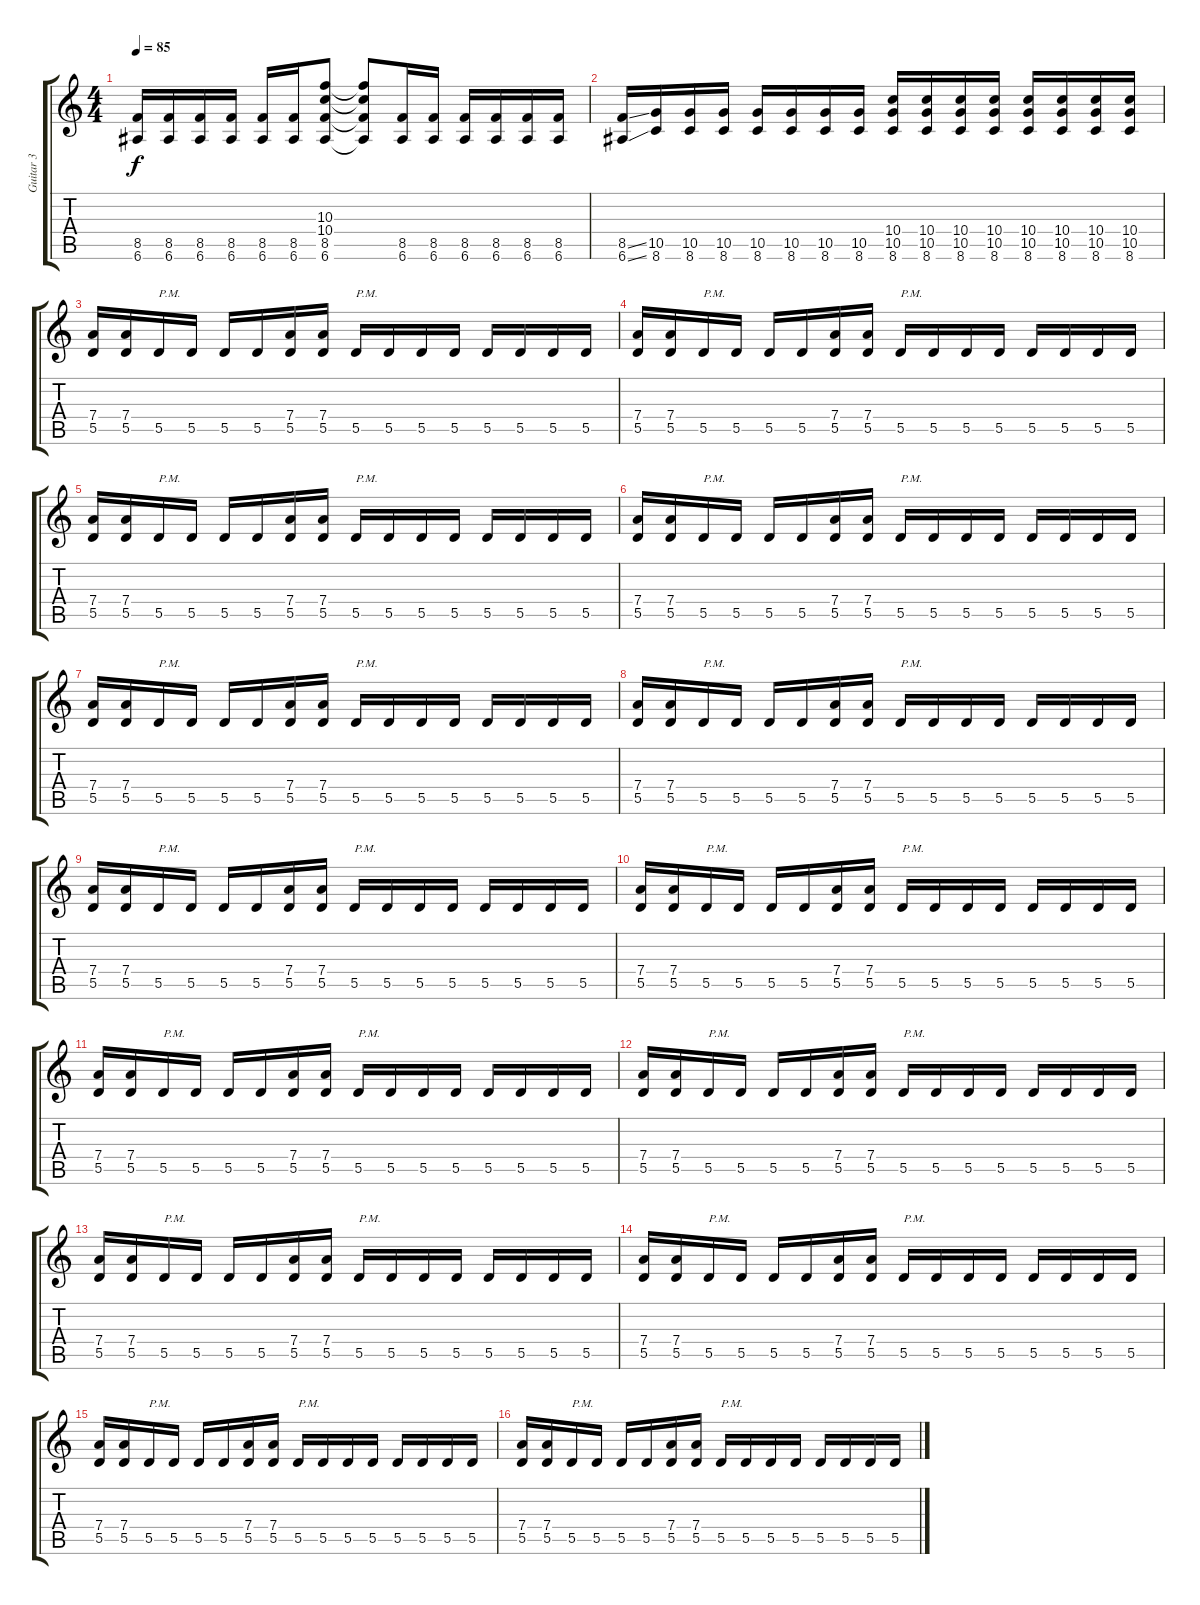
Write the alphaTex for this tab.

\track ("Guitar 3" "Guitar 3") {instrument overdrivenguitar}
\staff {score tabs}
\tuning (E4 B3 G3 D3 A2 E2) {hide}
\ts (4 4)
\tempo 85
\clef g2
\ks c
(8.5 6.6).16{dy f} (8.5 6.6).16 (8.5 6.6).16 (8.5 6.6).16 (8.5 6.6).16 (8.5 6.6).16 (10.3 10.4 8.5 6.6).8 (10.3{t} 10.4{t} 8.5{t} 6.6{t}).8 (8.5 6.6).16 (8.5 6.6).16 (8.5 6.6).16 (8.5 6.6).16 (8.5 6.6).16 (8.5 6.6).16 |
(8.5{ss} 6.6{ss}).16 (10.5 8.6).16 (10.5 8.6).16 (10.5 8.6).16 (10.5 8.6).16 (10.5 8.6).16 (10.5 8.6).16 (10.5 8.6).16 (10.4 10.5 8.6).16 (10.4 10.5 8.6).16 (10.4 10.5 8.6).16 (10.4 10.5 8.6).16 (10.4 10.5 8.6).16 (10.4 10.5 8.6).16 (10.4 10.5 8.6).16 (10.4 10.5 8.6).16 |
(7.4 5.5).16 (7.4 5.5).16 5.5.16{txt "P.M."} 5.5.16 5.5.16 5.5.16 (7.4 5.5).16 (7.4 5.5).16 5.5.16{txt "P.M."} 5.5.16 5.5.16 5.5.16 5.5.16 5.5.16 5.5.16 5.5.16 |
(7.4 5.5).16 (7.4 5.5).16 5.5.16{txt "P.M."} 5.5.16 5.5.16 5.5.16 (7.4 5.5).16 (7.4 5.5).16 5.5.16{txt "P.M."} 5.5.16 5.5.16 5.5.16 5.5.16 5.5.16 5.5.16 5.5.16 |
(7.4 5.5).16 (7.4 5.5).16 5.5.16{txt "P.M."} 5.5.16 5.5.16 5.5.16 (7.4 5.5).16 (7.4 5.5).16 5.5.16{txt "P.M."} 5.5.16 5.5.16 5.5.16 5.5.16 5.5.16 5.5.16 5.5.16 |
(7.4 5.5).16 (7.4 5.5).16 5.5.16{txt "P.M."} 5.5.16 5.5.16 5.5.16 (7.4 5.5).16 (7.4 5.5).16 5.5.16{txt "P.M."} 5.5.16 5.5.16 5.5.16 5.5.16 5.5.16 5.5.16 5.5.16 |
(7.4 5.5).16 (7.4 5.5).16 5.5.16{txt "P.M."} 5.5.16 5.5.16 5.5.16 (7.4 5.5).16 (7.4 5.5).16 5.5.16{txt "P.M."} 5.5.16 5.5.16 5.5.16 5.5.16 5.5.16 5.5.16 5.5.16 |
(7.4 5.5).16 (7.4 5.5).16 5.5.16{txt "P.M."} 5.5.16 5.5.16 5.5.16 (7.4 5.5).16 (7.4 5.5).16 5.5.16{txt "P.M."} 5.5.16 5.5.16 5.5.16 5.5.16 5.5.16 5.5.16 5.5.16 |
(7.4 5.5).16 (7.4 5.5).16 5.5.16{txt "P.M."} 5.5.16 5.5.16 5.5.16 (7.4 5.5).16 (7.4 5.5).16 5.5.16{txt "P.M."} 5.5.16 5.5.16 5.5.16 5.5.16 5.5.16 5.5.16 5.5.16 |
(7.4 5.5).16 (7.4 5.5).16 5.5.16{txt "P.M."} 5.5.16 5.5.16 5.5.16 (7.4 5.5).16 (7.4 5.5).16 5.5.16{txt "P.M."} 5.5.16 5.5.16 5.5.16 5.5.16 5.5.16 5.5.16 5.5.16 |
(7.4 5.5).16 (7.4 5.5).16 5.5.16{txt "P.M."} 5.5.16 5.5.16 5.5.16 (7.4 5.5).16 (7.4 5.5).16 5.5.16{txt "P.M."} 5.5.16 5.5.16 5.5.16 5.5.16 5.5.16 5.5.16 5.5.16 |
(7.4 5.5).16 (7.4 5.5).16 5.5.16{txt "P.M."} 5.5.16 5.5.16 5.5.16 (7.4 5.5).16 (7.4 5.5).16 5.5.16{txt "P.M."} 5.5.16 5.5.16 5.5.16 5.5.16 5.5.16 5.5.16 5.5.16 |
(7.4 5.5).16 (7.4 5.5).16 5.5.16{txt "P.M."} 5.5.16 5.5.16 5.5.16 (7.4 5.5).16 (7.4 5.5).16 5.5.16{txt "P.M."} 5.5.16 5.5.16 5.5.16 5.5.16 5.5.16 5.5.16 5.5.16 |
(7.4 5.5).16 (7.4 5.5).16 5.5.16{txt "P.M."} 5.5.16 5.5.16 5.5.16 (7.4 5.5).16 (7.4 5.5).16 5.5.16{txt "P.M."} 5.5.16 5.5.16 5.5.16 5.5.16 5.5.16 5.5.16 5.5.16 |
(7.4 5.5).16 (7.4 5.5).16 5.5.16{txt "P.M."} 5.5.16 5.5.16 5.5.16 (7.4 5.5).16 (7.4 5.5).16 5.5.16{txt "P.M."} 5.5.16 5.5.16 5.5.16 5.5.16 5.5.16 5.5.16 5.5.16 |
(7.4 5.5).16 (7.4 5.5).16 5.5.16{txt "P.M."} 5.5.16 5.5.16 5.5.16 (7.4 5.5).16 (7.4 5.5).16 5.5.16{txt "P.M."} 5.5.16 5.5.16 5.5.16 5.5.16 5.5.16 5.5.16 5.5.16
